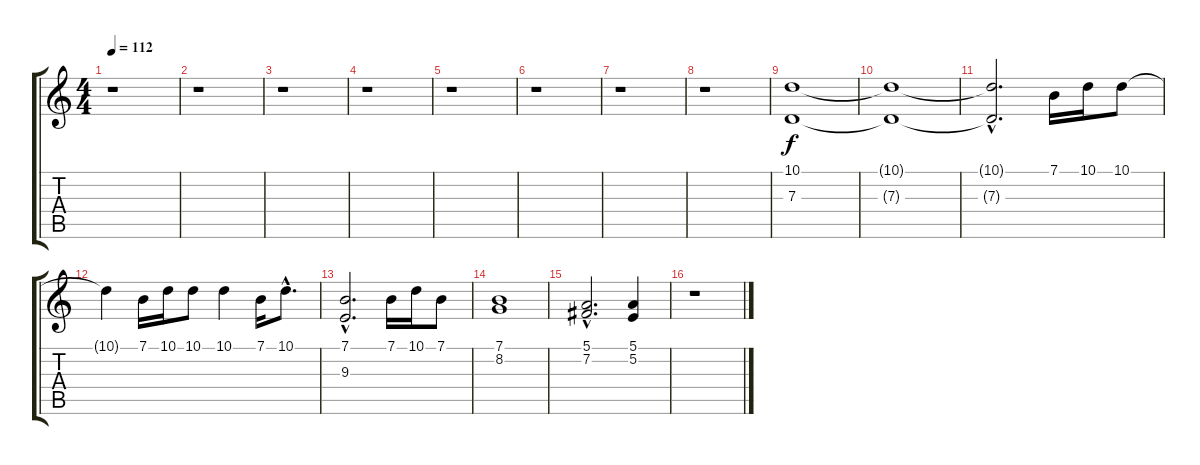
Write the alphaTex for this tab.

\track "" {instrument stringensemble1}
\staff {score tabs}
\tuning (E4 B3 G3 D3 A2 E2) {hide}
\ts (4 4)
\tempo 112
\clef g2
\ks c
r.1{dy f} |
r.1 |
r.1 |
r.1 |
r.1 |
r.1 |
r.1 |
r.1 |
(10.1 7.3).1{volume 10} |
(10.1{t} 7.3{t}).1 |
(10.1{hac t} 7.3{t}).2{d} 7.1.16{volume 10} 10.1.16 10.1.8 |
10.1{t}.4 7.1.16 10.1.16 10.1.8 10.1.4 7.1.16 10.1{hac}.8{d} |
(7.1{hac} 9.3).2{d} 7.1.16 10.1.16 7.1.8 |
(7.1 8.2).1 |
(5.1{hac} 7.2{hac}).2{d} (5.1 5.2).4 |
r.1
